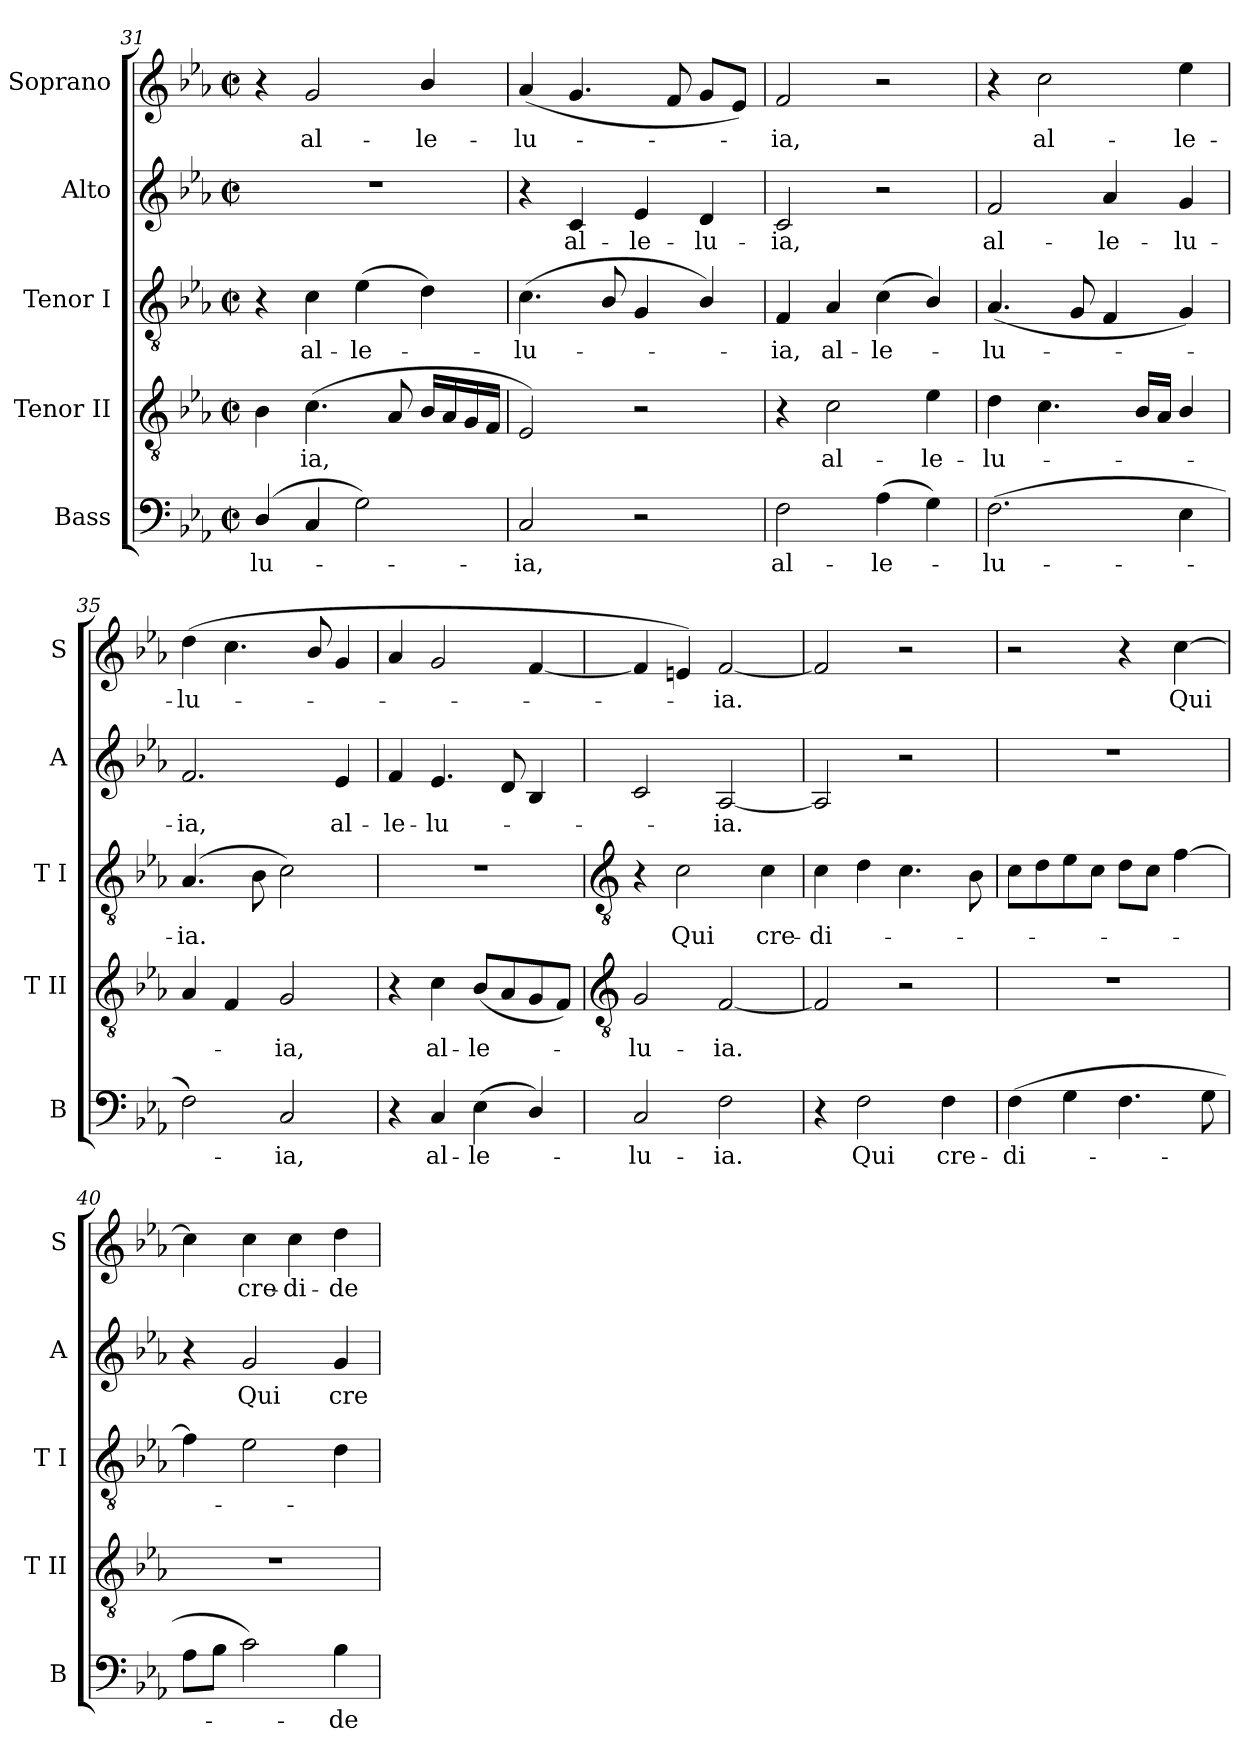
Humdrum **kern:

**kern	**text	**kern	**text	**kern	**text	**kern	**text	**kern	**text
*part5	*part5	*part4	*part4	*part3	*part3	*part2	*part2	*part1	*part1
*staff5	*staff5	*staff4	*staff4	*staff3	*staff3	*staff2	*staff2	*staff1	*staff1
*I"Bass	*	*I"Tenor II	*	*I"Tenor I	*	*I"Alto	*	*I"Soprano	*
*I'B	*	*I'T II	*	*I'T I	*	*I'A	*	*I'S	*
!!LO:LB:g=z
*clefF4	*	*clefGv2	*	*clefGv2	*	*clefG2	*	*clefG2	*
*k[b-e-a-]	*	*k[b-e-a-]	*	*k[b-e-a-]	*	*k[b-e-a-]	*	*k[b-e-a-]	*
*E-:	*	*E-:	*	*E-:	*	*E-:	*	*E-:	*
*M2/2	*	*M2/2	*	*M2/2	*	*M2/2	*	*M2/2	*
*met(c|)	*	*met(c|)	*	*met(c|)	*	*met(c|)	*	*met(c|)	*
=31	=31	=31	=31	=31	=31	=31	=31	=31	=31
!	!LO:LY:b	!	!	!	!	!	!	!	!
(<4D/	-lu-	4B-	.	4r	.	1r	.	4r	.
!	!	!	!LO:LY:b	!	!LO:LY:b	!	!	!	!LO:LY:b
4C	.	(<4.c	ia,	4c	al-	.	.	2g	al-
!	!	!	!	!	!LO:LY:b	!	!	!	!
2G)	.	.	.	(>4e-	-le-	.	.	.	.
.	.	8A-	.	.	.	.	.	.	.
!	!	!	!	!	!	!	!	!	!LO:LY:b
.	.	16B-LL	.	4d)	.	.	.	4b-/	-le-
.	.	16A-	.	.	.	.	.	.	.
.	.	16G	.	.	.	.	.	.	.
.	.	16FJJ	.	.	.	.	.	.	.
=32	=32	=32	=32	=32	=32	=32	=32	=32	=32
!	!LO:LY:b	!	!	!	!LO:LY:b	!	!	!	!LO:LY:b
2C	ia,	2E-)	.	(<4.c	lu-	4r	.	(<4a-	-lu-
!	!	!	!	!	!	!	!LO:LY:b	!	!
.	.	.	.	.	.	4c	al-	4.g	.
.	.	.	.	8B-/	.	.	.	.	.
!	!	!	!	!	!	!	!LO:LY:b	!	!
2r	.	2r	.	4G	.	4e-	-le-	.	.
.	.	.	.	.	.	.	.	8f	.
!	!	!	!	!	!	!	!LO:LY:b	!	!
.	.	.	.	4B-/)	.	4d	-lu-	8gL	.
.	.	.	.	.	.	.	.	8e-J)	.
=33	=33	=33	=33	=33	=33	=33	=33	=33	=33
!	!LO:LY:b	!	!	!	!LO:LY:b	!	!LO:LY:b	!	!LO:LY:b
2F	al-	4r	.	4F	ia,	2c	-ia,	2f	ia,
!	!	!	!LO:LY:b	!	!LO:LY:b	!	!	!	!
.	.	2c	al-	4A-	al-	.	.	.	.
!	!LO:LY:b	!	!	!	!LO:LY:b	!	!	!	!
(>4A-	-le-	.	.	(<4c	-le-	2r	.	2r	.
!	!	!	!LO:LY:b	!	!	!	!	!	!
4G)	.	4e-	-le-	4B-/)	.	.	.	.	.
=34	=34	=34	=34	=34	=34	=34	=34	=34	=34
!	!LO:LY:b	!	!LO:LY:b	!	!LO:LY:b	!	!LO:LY:b	!	!
(>2.F	lu-	4d	-lu-	(<4.A-	lu-	2f	al-	4r	.
!	!	!	!	!	!	!	!	!	!LO:LY:b
.	.	4.c	.	.	.	.	.	2cc	al-
.	.	.	.	8G	.	.	.	.	.
!	!	!	!	!	!	!	!LO:LY:b	!	!
.	.	.	.	4F	.	4a-	-le-	.	.
.	.	16B-LL	.	.	.	.	.	.	.
.	.	16A-JJ	.	.	.	.	.	.	.
!	!	!	!	!	!	!	!LO:LY:b	!	!LO:LY:b
4E-	.	4B-/	.	4G)	.	4g	-lu-	4ee-	-le-
=35	=35	=35	=35	=35	=35	=35	=35	=35	=35
!	!	!	!	!	!LO:LY:b	!	!LO:LY:b	!	!LO:LY:b
2F)	.	4A-	.	(>4.A-	ia.	2.f	-ia,	(<4dd	-lu-
.	.	4F	.	.	.	.	.	4.cc	.
.	.	.	.	8B-	.	.	.	.	.
!	!LO:LY:b	!	!LO:LY:b	!	!	!	!	!	!
2C	ia,	2G	ia,	2c)	.	.	.	.	.
.	.	.	.	.	.	.	.	8b-/	.
!	!	!	!	!	!	!	!LO:LY:b	!	!
.	.	.	.	.	.	4e-	al-	4g	.
=36	=36	=36	=36	=36	=36	=36	=36	=36	=36
!	!	!	!	!	!	!	!LO:LY:b	!	!
4r	.	4r	.	1r	.	4f	-le-	4a-	.
!	!LO:LY:b	!	!LO:LY:b	!	!	!	!LO:LY:b	!	!
4C	al-	4c	al-	.	.	4.e-	-lu-	2g	.
!	!LO:LY:b	!	!LO:LY:b	!	!	!	!	!	!
(<4E-	-le-	(<8B-L	-le-	.	.	.	.	.	.
.	.	8A-	.	.	.	8d	.	.	.
4D/)	.	8G	.	.	.	4B-	.	[4f	.
.	.	8FJ)	.	.	.	.	.	.	.
!!LO:LB:g=z
=37	=37	=37	=37	=37	=37	=37	=37	=37	=37
*	*	*clefGv2	*	*clefGv2	*	*	*	*	*
!	!LO:LY:b	!	!LO:LY:b	!	!	!	!	!	!
2C	lu-	2G	lu-	4r	.	2c	.	4f]	.
!	!	!	!	!	!LO:LY:b	!	!	!	!
.	.	.	.	2c	Qui	.	.	4en)	.
!	!LO:LY:b	!	!LO:LY:b	!	!	!	!LO:LY:b	!	!LO:LY:b
2F	-ia.	[2F	-ia.	.	.	[2A-	ia.	[2f	ia.
!	!	!	!	!	!LO:LY:b	!	!	!	!
.	.	.	.	4c	cre-	.	.	.	.
=38	=38	=38	=38	=38	=38	=38	=38	=38	=38
!	!	!	!	!	!LO:LY:b	!	!	!	!
4r	.	2F]	.	4c	-di-	2A-]	.	2f]	.
!	!LO:LY:b	!	!	!	!	!	!	!	!
2F	Qui	.	.	4d	.	.	.	.	.
.	.	2r	.	4.c	.	2r	.	2r	.
!	!LO:LY:b	!	!	!	!	!	!	!	!
4F	cre-	.	.	.	.	.	.	.	.
.	.	.	.	8B-	.	.	.	.	.
=39	=39	=39	=39	=39	=39	=39	=39	=39	=39
!	!LO:LY:b	!	!	!	!	!	!	!	!
(>4F	-di-	1r	.	8cL	.	1r	.	2r	.
.	.	.	.	8d	.	.	.	.	.
4G	.	.	.	8e-	.	.	.	.	.
.	.	.	.	8cJ	.	.	.	.	.
4.F	.	.	.	8dL	.	.	.	4r	.
.	.	.	.	8cJ	.	.	.	.	.
!	!	!	!	!	!	!	!	!	!LO:LY:b
.	.	.	.	[4f	.	.	.	[4cc	Qui
8G	.	.	.	.	.	.	.	.	.
=40	=40	=40	=40	=40	=40	=40	=40	=40	=40
8A-L	.	1r	.	4f]	.	4r	.	4cc]	.
8B-J	.	.	.	.	.	.	.	.	.
!	!	!	!	!	!	!	!LO:LY:b	!	!LO:LY:b
2c)	.	.	.	2e-	.	2g	Qui	4cc	cre-
!	!	!	!	!	!	!	!	!	!LO:LY:b
.	.	.	.	.	.	.	.	4cc	-di-
!	!LO:LY:b	!	!	!	!	!	!LO:LY:b	!	!LO:LY:b
4B-	de-	.	.	4d	.	4g	cre-	4dd	-de-
=	=	=	=	=	=	=	=	=	=
*-	*-	*-	*-	*-	*-	*-	*-	*-	*-
